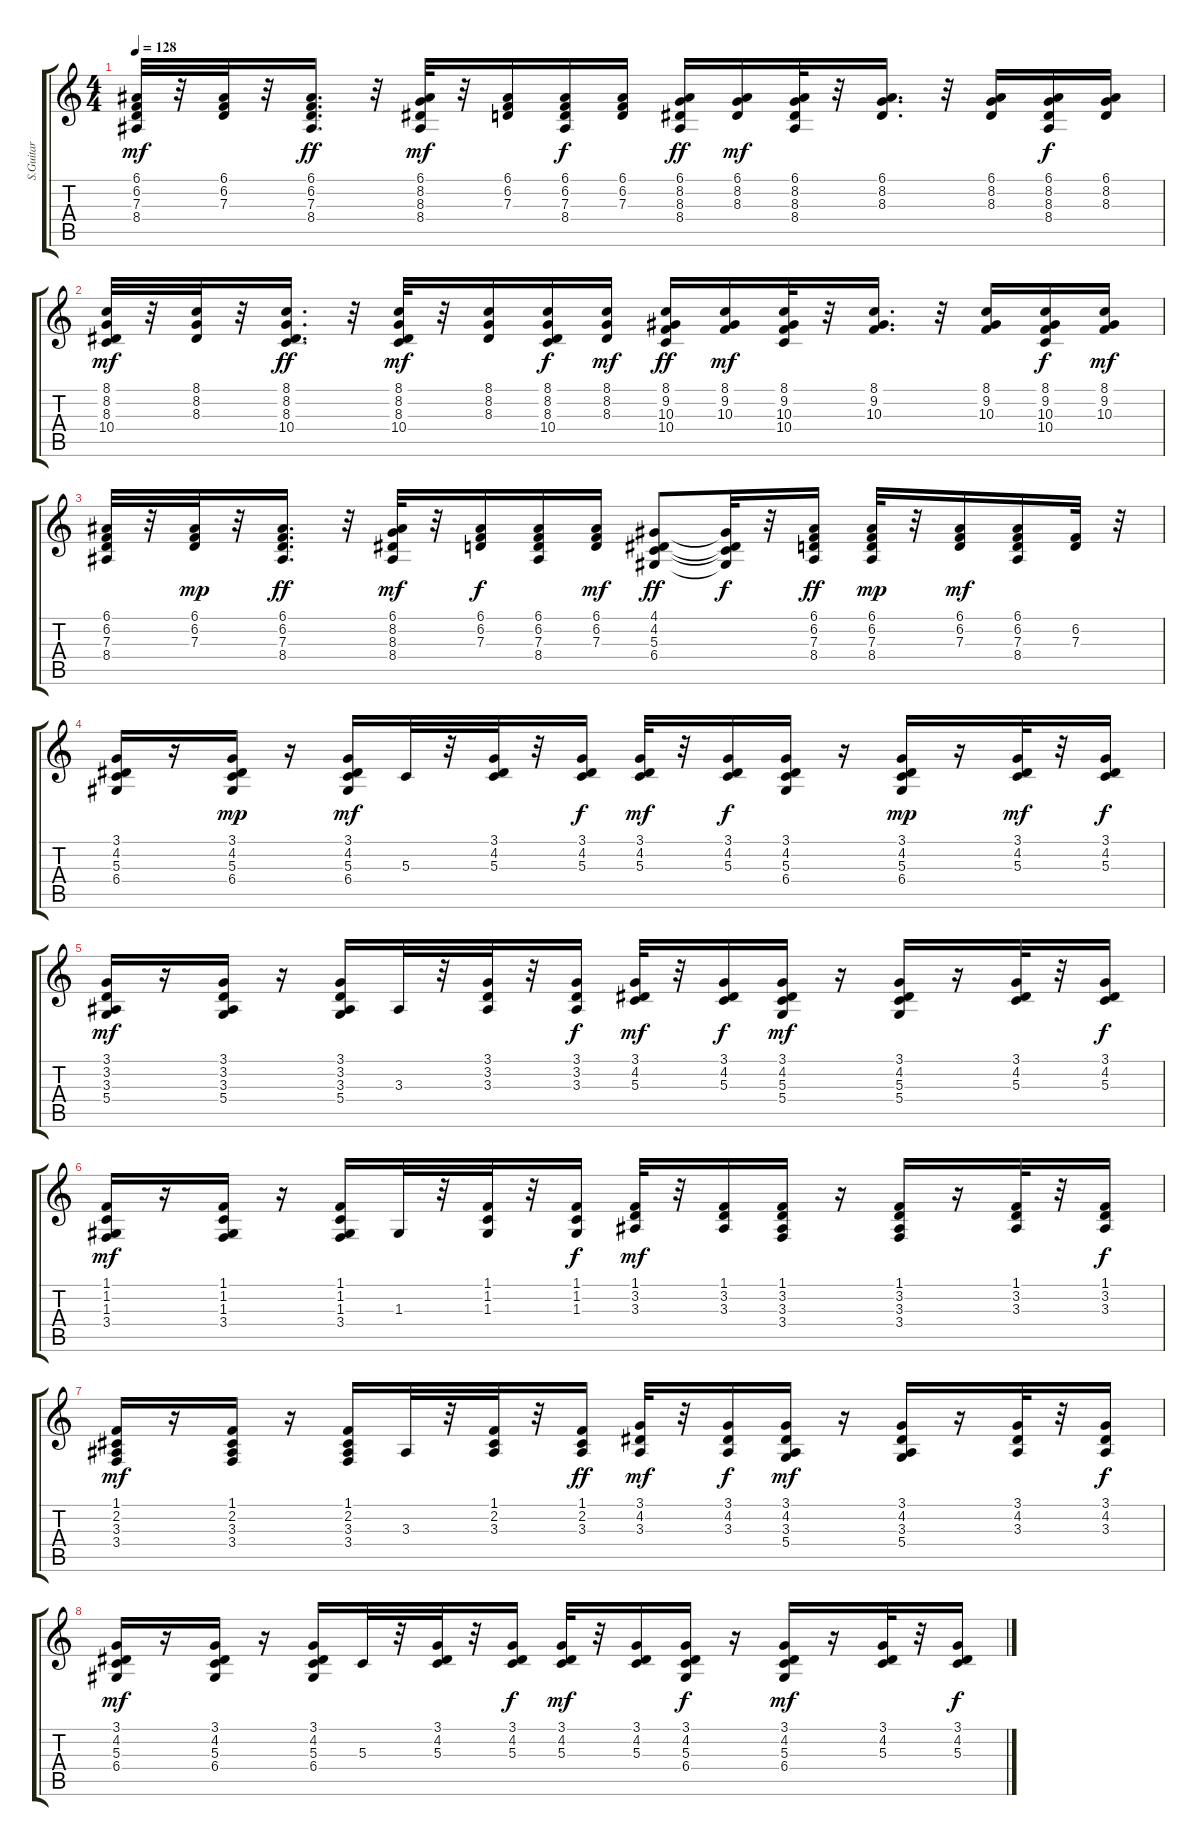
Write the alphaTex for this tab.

\track ("S.Guitar" "S.Guitar") {instrument pad1newage}
\staff {score tabs}
\tuning (E4 B3 G3 D3 A2 E2) {hide}
\ts (4 4)
\tempo 128
\clef g2
\ks c
(6.1 6.2 7.3 8.4).32{dy mf} r.32 (6.1 6.2 7.3).32 r.32 (6.1 6.2 7.3 8.4).16{d dy ff} r.32 (6.1 8.2 8.3 8.4).32{dy mf} r.32 (6.1 6.2 7.3).16 (6.1 6.2 7.3 8.4).16{dy f} (6.1 6.2 7.3).16 (6.1 8.2 8.3 8.4).16{dy ff} (6.1 8.2 8.3).16{dy mf} (6.1 8.2 8.3 8.4).32 r.32 (6.1 8.2 8.3).16{d} r.32 (6.1 8.2 8.3).16 (6.1 8.2 8.3 8.4).16{dy f} (6.1 8.2 8.3).16 |
(8.1 8.2 8.3 10.4).32{dy mf} r.32 (8.1 8.2 8.3).32 r.32 (8.1 8.2 8.3 10.4).16{d dy ff} r.32 (8.1 8.2 8.3 10.4).32{dy mf} r.32 (8.1 8.2 8.3).16 (8.1 8.2 8.3 10.4).16{dy f} (8.1 8.2 8.3).16{dy mf} (8.1 9.2 10.3 10.4).16{dy ff} (8.1 9.2 10.3).16{dy mf} (8.1 9.2 10.3 10.4).32 r.32 (8.1 9.2 10.3).16{d} r.32 (8.1 9.2 10.3).16 (8.1 9.2 10.3 10.4).16{dy f} (8.1 9.2 10.3).16{dy mf} |
(6.1 6.2 7.3 8.4).32 r.32 (6.1 6.2 7.3).32{dy mp} r.32 (6.1 6.2 7.3 8.4).16{d dy ff} r.32 (6.1 8.2 8.3 8.4).32{dy mf} r.32 (6.1 6.2 7.3).16{dy f} (6.1 6.2 7.3 8.4).16 (6.1 6.2 7.3).16{dy mf} (4.1 4.2 5.3 6.4).8{dy ff} (4.1{t} 4.2{t} 5.3{t} 6.4{t}).32{dy f} r.32 (6.1 6.2 7.3 8.4).16{dy ff} (6.1 6.2 7.3 8.4).32{dy mp} r.32 (6.1 6.2 7.3).16{dy mf} (6.1 6.2 7.3 8.4).16 (6.2 7.3).32 r.32 |
(3.1 4.2 5.3 6.4).16 r.16 (3.1 4.2 5.3 6.4).16{dy mp} r.16 (3.1 4.2 5.3 6.4).16{dy mf} 5.3.32 r.32 (3.1 4.2 5.3).32 r.32 (3.1 4.2 5.3).16{dy f} (3.1 4.2 5.3).32{dy mf} r.32 (3.1 4.2 5.3).16{dy f} (3.1 4.2 5.3 6.4).16 r.16 (3.1 4.2 5.3 6.4).16{dy mp} r.16 (3.1 4.2 5.3).32{dy mf} r.32 (3.1 4.2 5.3).16{dy f} |
(3.1 3.2 3.3 5.4).16{dy mf} r.16 (3.1 3.2 3.3 5.4).16 r.16 (3.1 3.2 3.3 5.4).16 3.3.32 r.32 (3.1 3.2 3.3).32 r.32 (3.1 3.2 3.3).16{dy f} (3.1 4.2 5.3).32{dy mf} r.32 (3.1 4.2 5.3).16{dy f} (3.1 4.2 5.3 5.4).16{dy mf} r.16 (3.1 4.2 5.3 5.4).16 r.16 (3.1 4.2 5.3).32 r.32 (3.1 4.2 5.3).16{dy f} |
(1.1 1.2 1.3 3.4).16{dy mf} r.16 (1.1 1.2 1.3 3.4).16 r.16 (1.1 1.2 1.3 3.4).16 1.3.32 r.32 (1.1 1.2 1.3).32 r.32 (1.1 1.2 1.3).16{dy f} (1.1 3.2 3.3).32{dy mf} r.32 (1.1 3.2 3.3).16 (1.1 3.2 3.3 3.4).16 r.16 (1.1 3.2 3.3 3.4).16 r.16 (1.1 3.2 3.3).32 r.32 (1.1 3.2 3.3).16{dy f} |
(1.1 2.2 3.3 3.4).16{dy mf} r.16 (1.1 2.2 3.3 3.4).16 r.16 (1.1 2.2 3.3 3.4).16 3.3.32 r.32 (1.1 2.2 3.3).32 r.32 (1.1 2.2 3.3).16{dy ff} (3.1 4.2 3.3).32{dy mf} r.32 (3.1 4.2 3.3).16{dy f} (3.1 4.2 3.3 5.4).16{dy mf} r.16 (3.1 4.2 3.3 5.4).16 r.16 (3.1 4.2 3.3).32 r.32 (3.1 4.2 3.3).16{dy f} |
(3.1 4.2 5.3 6.4).16{dy mf} r.16 (3.1 4.2 5.3 6.4).16 r.16 (3.1 4.2 5.3 6.4).16 5.3.32 r.32 (3.1 4.2 5.3).32 r.32 (3.1 4.2 5.3).16{dy f} (3.1 4.2 5.3).32{dy mf} r.32 (3.1 4.2 5.3).16 (3.1 4.2 5.3 6.4).16{dy f} r.16 (3.1 4.2 5.3 6.4).16{dy mf} r.16 (3.1 4.2 5.3).32 r.32 (3.1 4.2 5.3).16{dy f}
